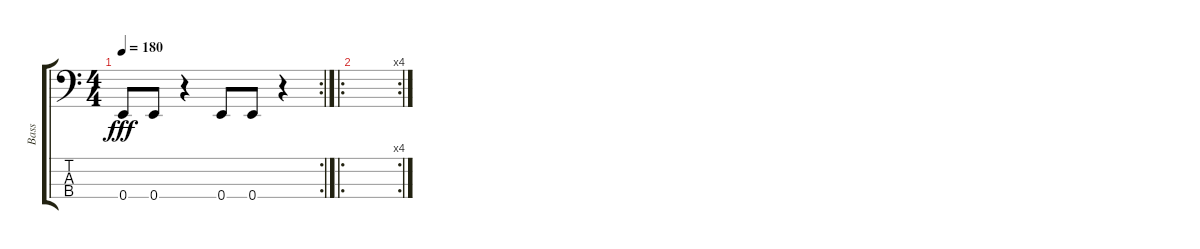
\track ("Bass" "Bass") {instrument electricbassfinger}
\staff {score tabs}
\tuning (G2 D2 A1 E1) {hide}
\rc 2
\ts (4 4)
\tempo 180
\clef f4
\ks c
0.4.8{dy fff} 0.4.8 r.4 0.4.8 0.4.8 r.4 |
\ro
\rc 4
